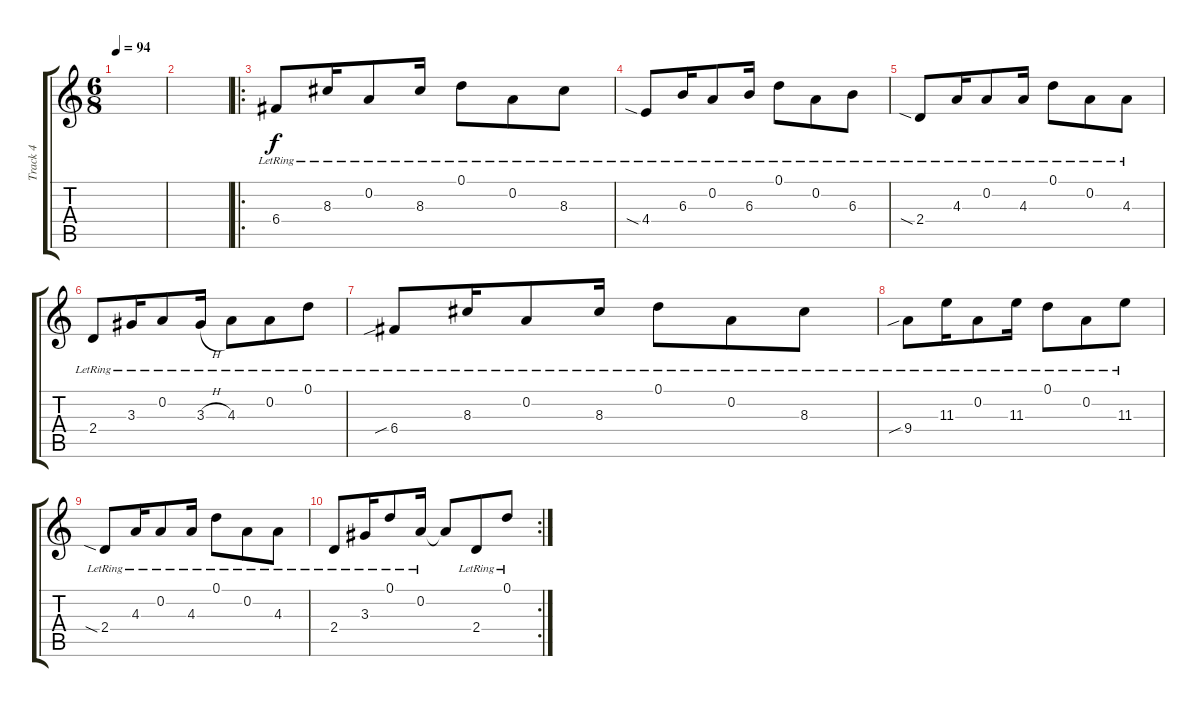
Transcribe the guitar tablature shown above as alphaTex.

\track ("Track 4" "Track 4") {instrument electricguitarclean}
\staff {score tabs}
\tuning (D4 A3 F3 C3 G2 C2) {hide}
\ts (6 8)
\tempo 94
\clef g2
\ks c
|
|
\ro
6.4{lr}.8 8.3{lr}.16 0.2{lr}.8 8.3{lr}.16 0.1{lr}.8 0.2{lr}.8 8.3{lr}.8 |
4.4{sia lr}.8 6.3{lr}.16 0.2{lr}.8 6.3{lr}.16 0.1{lr}.8 0.2{lr}.8 6.3{lr}.8 |
2.4{sia lr}.8 4.3{lr}.16 0.2{lr}.8 4.3{lr}.16 0.1{lr}.8 0.2{lr}.8 4.3{lr}.8 |
2.4{lr}.8 3.3{lr}.16 0.2{lr}.8 3.3{h lr}.16 4.3{lr}.8 0.2{lr}.8 0.1{lr}.8 |
6.4{sib lr}.8 8.3{lr}.16 0.2{lr}.8 8.3{lr}.16 0.1{lr}.8 0.2{lr}.8 8.3{lr}.8 |
9.4{sib lr}.8 11.3{lr}.16 0.2{lr}.8 11.3{lr}.16 0.1{lr}.8 0.2{lr}.8 11.3{lr}.8 |
2.4{sia lr}.8 4.3{lr}.16 0.2{lr}.8 4.3{lr}.16 0.1{lr}.8 0.2{lr}.8 4.3{lr}.8 |
\rc 2
2.4{lr}.8 3.3{lr}.16 0.1{lr}.8 0.2{lr}.16 0.2{t}.8 2.4{lr}.8 0.1{lr}.8
